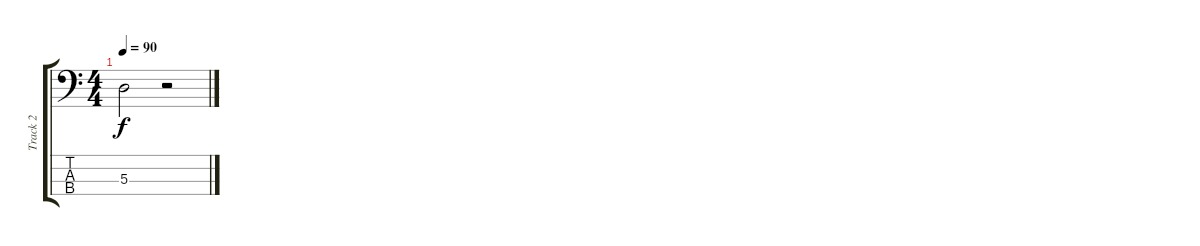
\track ("Track 2" "Track 2") {instrument electricbassfinger}
\staff {score tabs}
\tuning (G2 D2 A1 E1) {hide}
\ts (4 4)
\tempo 90
\clef f4
\ks c
5.3.2{dy f} r.2
